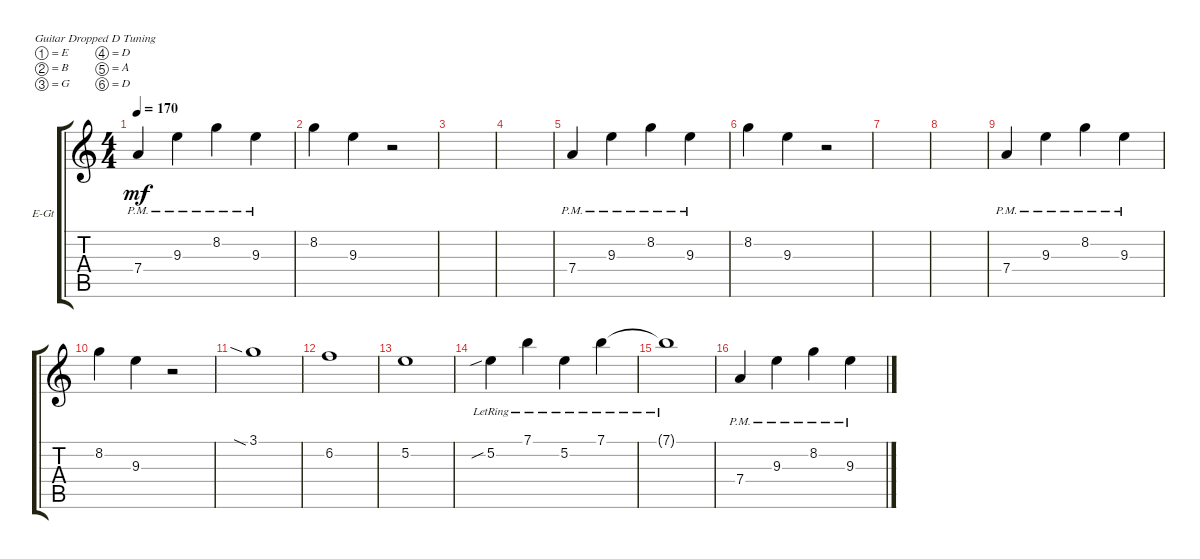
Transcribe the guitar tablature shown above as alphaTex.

\defaultSystemsLayout 4
\bracketExtendMode groupsimilarinstruments
\firstSystemTrackNameOrientation horizontal
\otherSystemsTrackNameOrientation horizontal
\track ("Electric Guitar" "E-Gt") {instrument distortionguitar}
\staff {score tabs}
\tuning (E4 B3 G3 D3 A2 D2)
\ts (4 4)
\tempo 170
\clef g2
\ks c
7.4{pm}.4{dy mf} 9.3{pm}.4 8.2{pm}.4 9.3{pm}.4 |
8.2.4 9.3.4 r.2 |
|
|
7.4{pm}.4 9.3{pm}.4 8.2{pm}.4 9.3{pm}.4 |
8.2.4 9.3.4 r.2 |
|
|
7.4{pm}.4 9.3{pm}.4 8.2{pm}.4 9.3{pm}.4 |
8.2.4 9.3.4 r.2 |
3.1{sia}.1 |
6.2.1 |
5.2.1 |
5.2{sib lr}.4 7.1{lr}.4 5.2{lr}.4 7.1{lr}.4 |
7.1{lr t}.1 |
7.4{pm}.4 9.3{pm}.4 8.2{pm}.4 9.3{pm}.4
